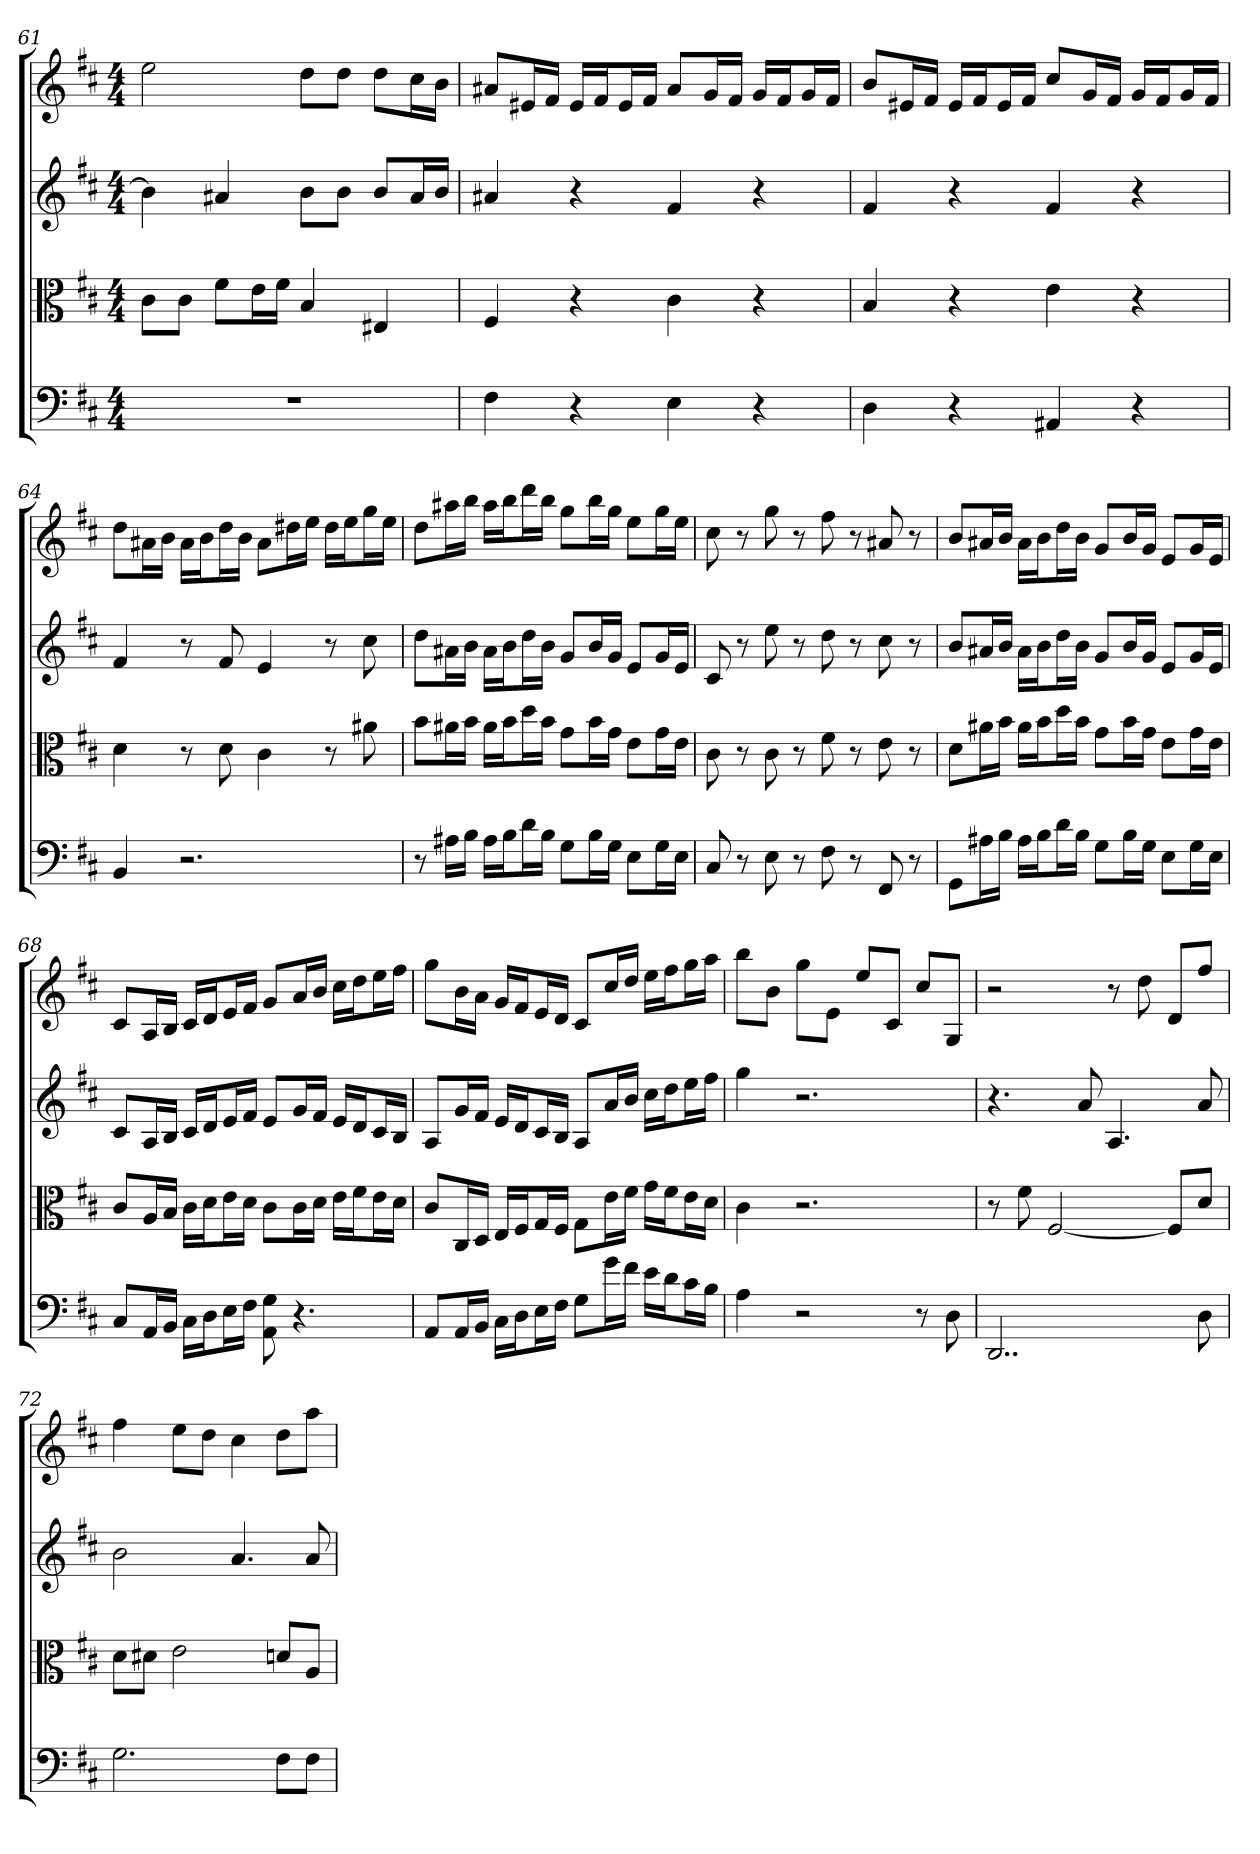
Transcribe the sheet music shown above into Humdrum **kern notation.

**kern	**kern	**kern	**kern
*part4	*part3	*part2	*part1
*staff4	*staff3	*staff2	*staff1
*clefF4	*clefC3	*	*
*k[f#c#]	*k[f#c#]	*k[f#c#]	*k[f#c#]
*D:	*D:	*D:	*D:
*M4/4	*M4/4	*M4/4	*M4/4
=61	=61	=61	=61
1r	8c#\L	4b]	2ee
.	8c#\J	.	.
.	8f#\L	4a#X	.
.	16e\L	.	.
.	16f#\JJ	.	.
.	4B	8bL	8ddL
.	.	8bJ	8ddJ
.	4E#X	8bL	8ddL
.	.	16a#L	16cc#L
.	.	16bJJ	16bJJ
=62	=62	=62	=62
4F#	4F#	4a#X	8a#XL
.	.	.	16e#XL
.	.	.	16f#JJ
4r	4r	4r	16e#LL
.	.	.	16f#J
.	.	.	16e#L
.	.	.	16f#JJ
4E	4c#	4f#	8a#L
.	.	.	16gL
.	.	.	16f#JJ
4r	4r	4r	16gLL
.	.	.	16f#J
.	.	.	16gL
.	.	.	16f#JJ
=63	=63	=63	=63
4D	4B	4f#	8bL
.	.	.	16e#XL
.	.	.	16f#JJ
4r	4r	4r	16e#LL
.	.	.	16f#J
.	.	.	16e#L
.	.	.	16f#JJ
4AA#X	4e	4f#	8cc#L
.	.	.	16gL
.	.	.	16f#JJ
4r	4r	4r	16gLL
.	.	.	16f#J
.	.	.	16gL
.	.	.	16f#JJ
=64	=64	=64	=64
4BB	4d	4f#	8ddL
.	.	.	16a#XL
.	.	.	16bJJ
2.r	8r	8r	16a#LL
.	.	.	16bJ
.	8d	8f#	16ddL
.	.	.	16bJJ
.	4c#	4e	8a#L
.	.	.	16dd#XL
.	.	.	16eeJJ
.	8r	8r	16dd#LL
.	.	.	16eeJ
.	8a#X	8cc#	16ggL
.	.	.	16eeJJ
=65	=65	=65	=65
8r	8b\L	8ddL	8ddL
16A#X\LL	16a#X\L	16a#XL	16aa#XL
16B\JJ	16b\JJ	16bJJ	16bbJJ
16A#\LL	16a#\LL	16a#LL	16aa#LL
16B\J	16b\J	16bJ	16bbJ
16d\L	16dd\L	16ddL	16dddL
16B\JJ	16b\JJ	16bJJ	16bbJJ
8G\L	8g\L	8gL	8ggL
16B\L	16b\L	16bL	16bbL
16G\JJ	16g\JJ	16gJJ	16ggJJ
8E\L	8e\L	8eL	8eeL
16G\L	16g\L	16gL	16ggL
16E\JJ	16e\JJ	16eJJ	16eeJJ
=66	=66	=66	=66
8C#	8c#	8c#	8cc#
8r	8r	8r	8r
8E	8c#	8ee	8gg
8r	8r	8r	8r
8F#	8f#	8dd	8ff#
8r	8r	8r	8r
8FF#	8e	8cc#	8a#X
8r	8r	8r	8r
=67	=67	=67	=67
8GG\L	8d\L	8bL	8bL
16A#X\L	16a#X\L	16a#XL	16a#XL
16B\JJ	16b\JJ	16bJJ	16bJJ
16A#\LL	16a#\LL	16a#LL	16a#LL
16B\J	16b\J	16bJ	16bJ
16d\L	16dd\L	16ddL	16ddL
16B\JJ	16b\JJ	16bJJ	16bJJ
8G\L	8g\L	8gL	8gL
16B\L	16b\L	16bL	16bL
16G\JJ	16g\JJ	16gJJ	16gJJ
8E\L	8e\L	8eL	8eL
16G\L	16g\L	16gL	16gL
16E\JJ	16e\JJ	16eJJ	16eJJ
=68	=68	=68	=68
8C#/L	8c#/L	8c#L	8c#L
16AA/L	16A/L	16AL	16AL
16BB/JJ	16B/JJ	16BJJ	16BJJ
16C#\LL	16c#\LL	16c#LL	16c#LL
16D\J	16d\J	16dJ	16dJ
16E\L	16e\L	16eL	16eL
16F#\JJ	16d\JJ	16f#JJ	16f#JJ
8AA 8G	8c#\L	8eL	8gL
4.r	16c#\L	16gL	16aL
.	16d\JJ	16f#JJ	16bJJ
.	16e\LL	16eLL	16cc#LL
.	16f#\J	16dJ	16ddJ
.	16e\L	16c#L	16eeL
.	16d\JJ	16BJJ	16ff#JJ
=69	=69	=69	=69
8AA/L	8c#/L	8AL	8ggL
16AA/L	16C#/L	16gL	16bL
16BB/JJ	16D/JJ	16f#JJ	16aJJ
16C#\LL	16E/LL	16eLL	16gLL
16D\J	16F#/J	16dJ	16f#J
16E\L	16G/L	16c#L	16eL
16F#\JJ	16F#/JJ	16BJJ	16dJJ
8G\L	8G\L	8AL	8c#L
16g\L	16e\L	16aL	16cc#L
16f#\JJ	16f#\JJ	16bJJ	16ddJJ
16e\LL	16g\LL	16cc#LL	16eeLL
16d\J	16f#\J	16ddJ	16ff#J
16c#\L	16e\L	16eeL	16ggL
16B\JJ	16d\JJ	16ff#JJ	16aaJJ
=70	=70	=70	=70
4A	4c#	4gg	8bbL
.	.	.	8bJ
2r	2.r	2.r	8ggL
.	.	.	8eJ
.	.	.	8eeL
.	.	.	8c#J
8r	.	.	8cc#L
8D	.	.	8GJ
=71	=71	=71	=71
2..DD	8r	4.r	2r
.	8f#	.	.
.	[2F#	.	.
.	.	8a	.
.	.	4.A	8r
.	.	.	8dd
.	8F#/L]	.	8dL
8D	8d/J	8a	8ff#J
=72	=72	=72	=72
2.G	8d\L	2b	4ff#
.	8d#X\J	.	.
.	2e	.	8eeL
.	.	.	8ddJ
.	.	4.a	4cc#
8F#\L	8dn/L	.	8ddL
8F#\J	8A/J	8a	8aaJ
=	=	=	=
*-	*-	*-	*-
